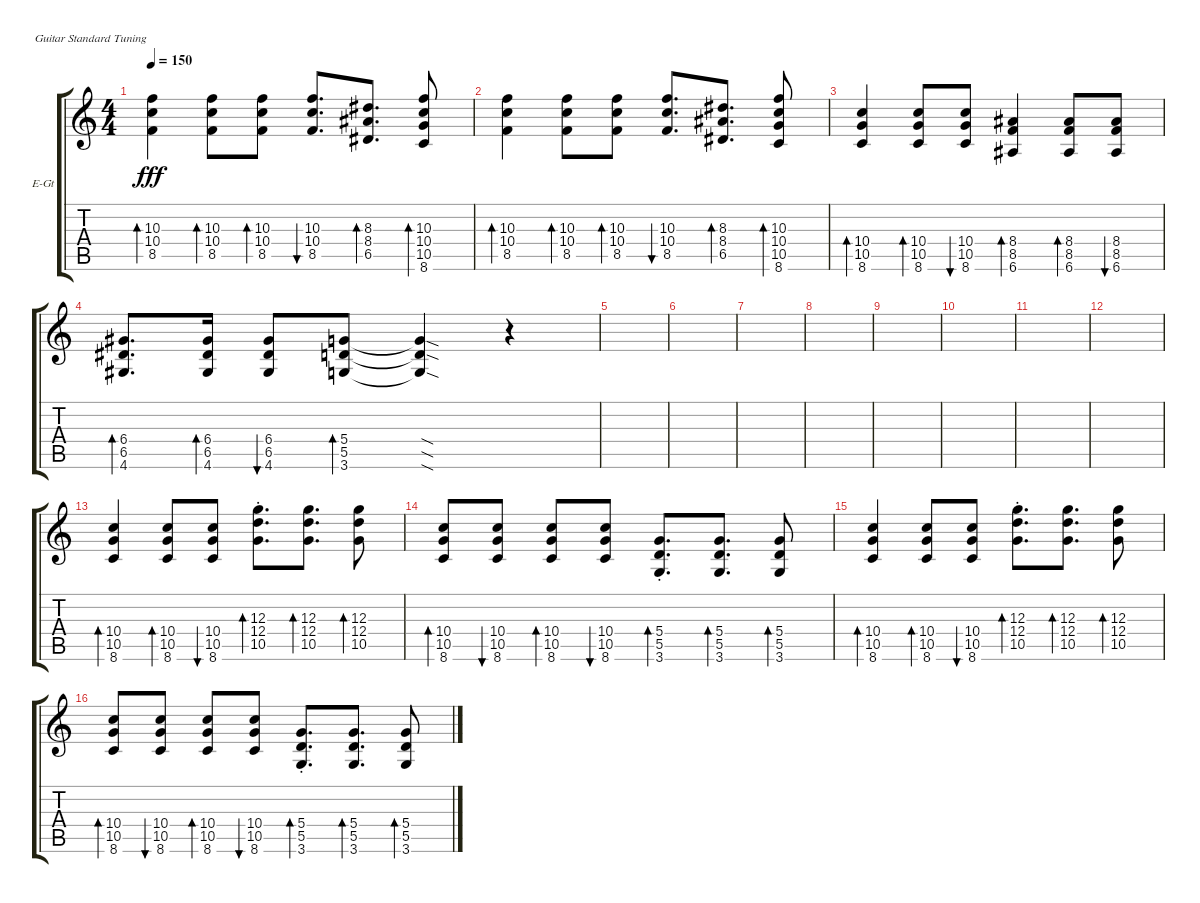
\defaultSystemsLayout 4
\bracketExtendMode groupsimilarinstruments
\firstSystemTrackNameOrientation horizontal
\otherSystemsTrackNameOrientation horizontal
\track ("Turner" "E-Gt") {instrument electricguitarclean}
\staff {score tabs}
\tuning (E4 B3 G3 D3 A2 E2)
\ts (4 4)
\tempo 150
\clef g2
\ks c
(8.5 10.4 10.3).4{bd 56 dy fff} (8.5 10.3 10.4).8{bd 55} (8.5 10.3 10.4).8{bd 54} (8.5 10.3 10.4).8{d bu 53} (6.5 8.4 8.3).8{d bd 52} (8.6 10.5 10.4 10.3).8{bd 51} |
(8.5 10.4 10.3).4{bd 56} (8.5 10.3 10.4).8{bd 55} (8.5 10.3 10.4).8{bd 54} (8.5 10.3 10.4).8{d bu 53} (6.5 8.4 8.3).8{d bd 52} (8.6 10.5 10.4 10.3).8{bd 51} |
(8.6 10.5 10.4).4{bd 51} (8.6 10.5 10.4).8{bd 51} (8.6 10.4 10.5).8{bu 51} (6.6 8.5 8.4).4{bd 51} (6.6 8.5 8.4).8{bd 51} (6.6 8.4 8.5).8{bu 51} |
(4.6 6.5 6.4).8{d bd 50} (4.6 6.5 6.4).16{bd 49} (4.6 6.4 6.5).8{bu 48} (3.6 5.5 5.4).8{bd 47} (3.6{sod t} 5.4{sod t} 5.5{sod t}).4 r.4 |
|
|
|
|
|
|
|
|
(8.6 10.4 10.5).4{bd 46} (8.6 10.4 10.5).8{bd 45} (8.6 10.4 10.5).8{bu 44} (10.5{st} 12.4{st} 12.3{st}).8{d bd 44} (10.5 12.4 12.3).8{d bd 44} (10.5 12.4 12.3).8{bd 44} |
(8.6 10.4 10.5).8{bd 46} (8.6 10.4 10.5).8{bu 45} (8.6 10.4 10.5).8{bd 45} (8.6 10.4 10.5).8{bu 44} (5.5{st} 5.4{st} 3.6).8{d bd 44} (5.5 5.4 3.6).8{d bd 44} (5.5 5.4 3.6).8{bd 44} |
(8.6 10.4 10.5).4{bd 46} (8.6 10.4 10.5).8{bd 45} (8.6 10.4 10.5).8{bu 44} (10.5{st} 12.4{st} 12.3{st}).8{d bd 44} (10.5 12.4 12.3).8{d bd 44} (10.5 12.4 12.3).8{bd 44} |
(8.6 10.4 10.5).8{bd 46} (8.6 10.4 10.5).8{bu 45} (8.6 10.4 10.5).8{bd 45} (8.6 10.4 10.5).8{bu 44} (5.5{st} 5.4{st} 3.6).8{d bd 44} (5.5 5.4 3.6).8{d bd 44} (5.5 5.4 3.6).8{bd 44}
